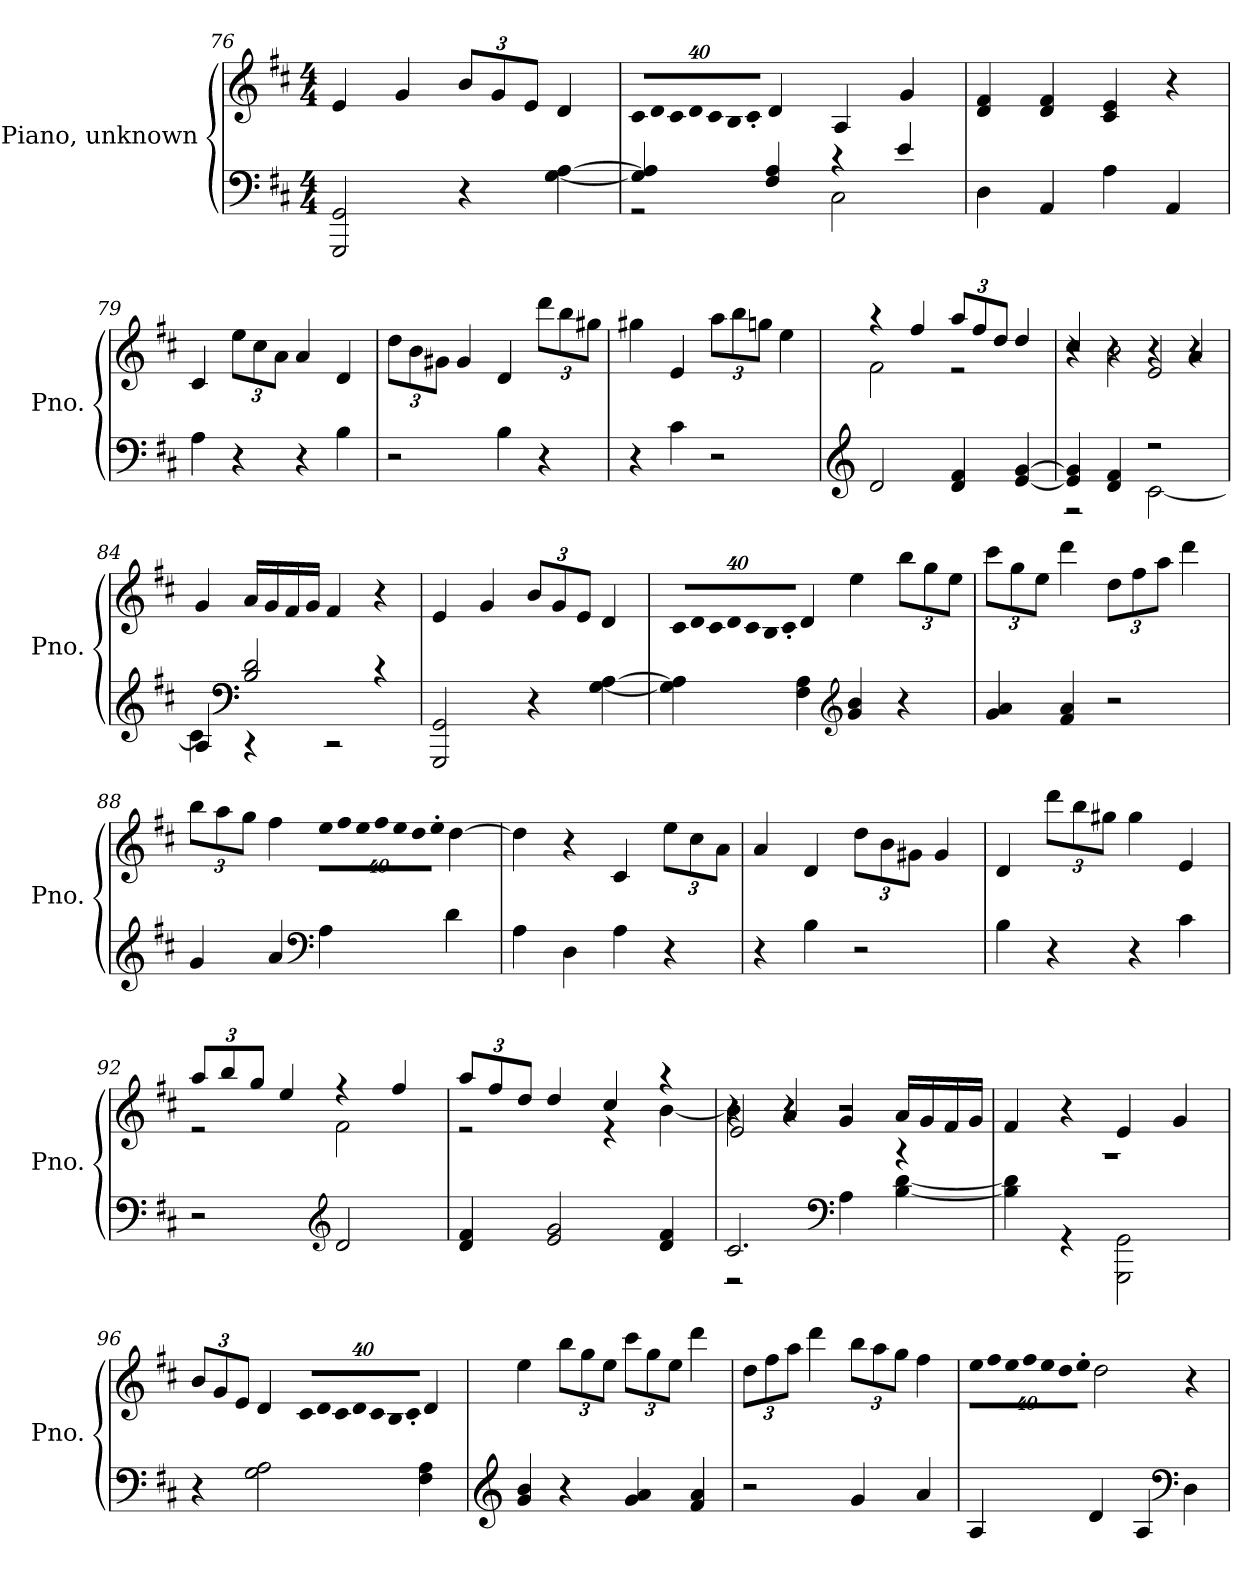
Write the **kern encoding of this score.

**kern	**kern
*part1	*part1
*staff2	*staff1
*I"Piano, unknown	*
*I'Pno.	*
!!LO:LB:g=z
*clefF4	*clefG2
*k[f#c#]	*k[f#c#]
*M4/4	*M4/4
=76	=76
2GGG/ 2GG/	4e/
.	4g/
*	*Xbrackettup
4r	12b/L
.	12g/
.	12e/J
[4G\ [4A\	4d/
=77	=77
*^	*
!	!	!LO:N:vis=32
4G/] 4A/]	2r	640%23c#/LLL
!	!	!LO:N:vis=32
.	.	640%23d/
!	!	!LO:N:vis=32
.	.	640%23c#/
!	!	!LO:N:vis=32
.	.	640%23d/
!	!	!LO:N:vis=32
.	.	640%23c#/
!	!	!LO:N:vis=32
.	.	640%23B/
!	!	!LO:N:vis=32
.	.	640%23c#'/JJJ
4F#/ 4A/	.	.
.	.	4d/
4r	2C#\	.
.	.	4A/
4e/	.	.
.	.	4g/
640ryy	640ryy	.
*v	*v	*
=78	=78
4D\	4d/ 4f#/
4AA/	4d/ 4f#/
4A\	4c#/ 4e/
4AA/	4r
=79	=79
4A\	4c#/
4r	12ee\L
.	12cc#\
.	12a\J
4r	4a/
4B\	4d/
=80	=80
2r	12dd\L
.	12b\
.	12g#X\J
.	4g#/
4B\	4d/
4r	12ddd\L
.	12bb\
.	12gg#X\J
!!LO:PB:g=z
=81	=81
4r	4gg#X\
4c#\	4e/
2r	12aa\L
.	12bb\
.	12ggn\J
.	4ee\
=82	=82
*clefG2	*
*	*^
2d/	4r	2f#\
.	4ff#/	.
4d/ 4f#/	12aa/L	2r
.	12ff#/	.
.	12dd/J	.
[4e/ [4g/	4dd/	.
=83	=83	=83
*^	*	*^
4e/] 4g/]	2r	4cc#/	4r	2r
4d/ 4f#/	.	4r	2b\	.
2r	[2c#\	4r	.	2e/
.	.	4a/	4r	.
*	*	*v	*v	*v
=84	=84	=84
4A/	4c#\]	4g/
*clefF4	*	*
2B/ 2d/	4r	16a/LL
.	.	16g/
.	.	16f#/
.	.	16g/JJ
.	2r	4f#/
4r	.	4r
*v	*v	*
=85	=85
2GGG/ 2GG/	4e/
.	4g/
4r	12b/L
.	12g/
.	12e/J
[4G\ [4A\	4d/
!!LO:LB:g=z
=86	=86
!	!LO:N:vis=32
4G\] 4A\]	640%23c#/LLL
!	!LO:N:vis=32
.	640%23d/
!	!LO:N:vis=32
.	640%23c#/
!	!LO:N:vis=32
.	640%23d/
!	!LO:N:vis=32
.	640%23c#/
!	!LO:N:vis=32
.	640%23B/
!	!LO:N:vis=32
.	640%23c#'/JJJ
4F#\ 4A\	.
.	4d/
*clefG2	*
4g/ 4b/	.
.	4ee\
4r	.
.	12bb\L
.	12gg\
.	12ee\J
640ryy	.
=87	=87
4g/ 4a/	12ccc#\L
.	12gg\
.	12ee\J
4f#/ 4a/	4ddd\
2r	12dd\L
.	12ff#\
.	12aa\J
.	4ddd\
=88	=88
4g/	12bb\L
.	12aa\
.	12gg\J
4a/	4ff#\
*clefF4	*
!	!LO:N:vis=32
4A\	640%23ee\LLL
!	!LO:N:vis=32
.	640%23ff#\
!	!LO:N:vis=32
.	640%23ee\
!	!LO:N:vis=32
.	640%23ff#\
!	!LO:N:vis=32
.	640%23ee\
!	!LO:N:vis=32
.	640%23dd\
!	!LO:N:vis=32
.	640%23ee'\JJJ
4d\	.
.	[4dd\
640ryy	.
=89	=89
4A\	4dd\]
4D\	4r
4A\	4c#/
4r	12ee\L
.	12cc#\
.	12a\J
!!LO:LB:g=z
=90	=90
4r	4a/
4B\	4d/
2r	12dd\L
.	12b\
.	12g#X\J
.	4g#/
=91	=91
4B\	4d/
4r	12ddd\L
.	12bb\
.	12gg#X\J
4r	4gg#\
4c#\	4e/
=92	=92
*	*^
2r	12aa/L	2r
.	12bb/	.
.	12gg/J	.
.	4ee/	.
*clefG2	*	*
2d/	4r	2f#\
.	4ff#/	.
=93	=93	=93
4d/ 4f#/	12aa/L	2r
.	12ff#/	.
.	12dd/J	.
2e/ 2g/	4dd/	.
.	4cc#/	4r
4d/ 4f#/	4r	[4b\
=94	=94	=94
*^	*	*^
2.c#/	2r	4r	4b\]	2e/
.	.	4a/	4r	.
*clefF4	*	*	*	*
.	4A\	4g/	2r	2r
4r	[4B\ [4d\	16a/LL	.	.
.	.	16g/	.	.
.	.	16f#/	.	.
.	.	16g/JJ	.	.
*	*	*v	*v	*v
!!LO:LB:g=z
=95	=95	=95
1r	4B\] 4d\]	4f#/
.	4r	4r
.	2GGG\ 2GG\	4e/
.	.	4g/
*v	*v	*
=96	=96
4r	12b/L
.	12g/
.	12e/J
2G\ 2A\	4d/
!	!LO:N:vis=32
.	640%23c#/LLL
!	!LO:N:vis=32
.	640%23d/
!	!LO:N:vis=32
.	640%23c#/
!	!LO:N:vis=32
.	640%23d/
!	!LO:N:vis=32
.	640%23c#/
!	!LO:N:vis=32
.	640%23B/
!	!LO:N:vis=32
.	640%23c#'/JJJ
4F#\ 4A\	.
.	4d/
640ryy	.
=97	=97
*clefG2	*
4g/ 4b/	4ee\
4r	12bb\L
.	12gg\
.	12ee\J
4g/ 4a/	12ccc#\L
.	12gg\
.	12ee\J
4f#/ 4a/	4ddd\
=98	=98
2r	12dd\L
.	12ff#\
.	12aa\J
.	4ddd\
4g/	12bb\L
.	12aa\
.	12gg\J
4a/	4ff#\
!!LO:LB:g=z
=99	=99
!	!LO:N:vis=32
4A/	640%23ee\LLL
!	!LO:N:vis=32
.	640%23ff#\
!	!LO:N:vis=32
.	640%23ee\
!	!LO:N:vis=32
.	640%23ff#\
!	!LO:N:vis=32
.	640%23ee\
!	!LO:N:vis=32
.	640%23dd\
!	!LO:N:vis=32
.	640%23ee'\JJJ
4d/	.
.	2dd\
4A/	.
*clefF4	*
4D\	.
.	4r
640ryy	.
=	=
*-	*-
